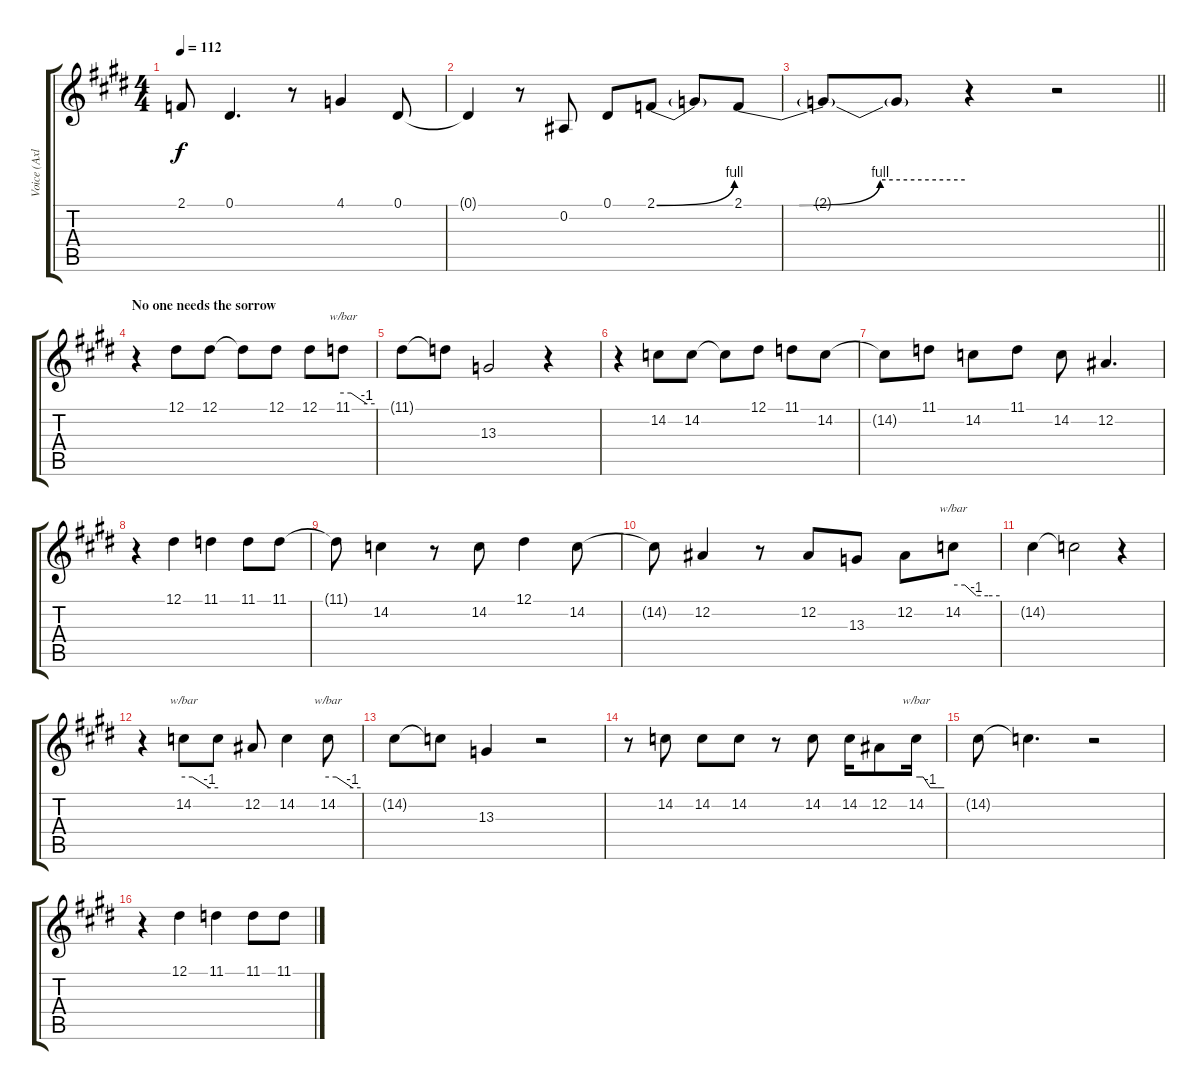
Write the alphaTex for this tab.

\track ("Voice (Axl)" "Voice (Axl") {instrument lead2sawtooth}
\staff {score tabs}
\tuning (Eb4 Bb3 Gb3 Db3 Ab2 Eb2) {hide}
\ts (4 4)
\tempo 112
\clef g2
\ks e
2.1{t}.8{dy f} 0.1.4{d} r.8 4.1.4 0.1.8 |
0.1{t}.4 r.8 0.2.8 0.1.8 2.1{be (bend 0 0 60 4)}.8 2.1{t}.8 2.1{be (custom 0 0 15 0 37 4 60 4)}.8 |
\barLineRight lightlight
2.1{t}.8 2.1{t}.8 r.4 r.2 |
\section ("" "No one needs the sorrow")
r.4 12.1.8 12.1.8 12.1{t}.8 12.1.8 12.1.8 11.1.8{tbe (custom default 0 0 15 0 45 -4 60 -4)} |
11.1{t}.8 11.1{t}.8 13.3.2 r.4 |
r.4 14.2.8 14.2.8 14.2{t}.8 12.1.8 11.1.8 14.2.8 |
14.2{t}.8 11.1.8 14.2.8 11.1.8 14.2.8 12.2.4{d} |
r.4 12.1.4 11.1.4 11.1.8 11.1.8 |
11.1{t}.8 14.2.4 r.8 14.2.8 12.1.4 14.2.8 |
14.2{t}.8 12.2.4 r.8 12.2.8 13.3.8 12.2.8 14.2.8{tbe (custom default 0 0 15 0 30 -4 45 -4 60 -4)} |
14.2{t}.4 14.2{t}.2 r.4 |
r.4 14.2.8{tbe (custom default 0 0 15 0 45 -4 60 -4)} 14.2{t}.8 12.2.8 14.2.4 14.2.8{tbe (custom default 0 0 15 0 45 -4 60 -4)} |
14.2{t}.8 14.2{t}.8 13.3.4 r.2 |
r.8 14.2.8 14.2.8 14.2.8 r.8 14.2.8 14.2.16 12.2.8 14.2.16{tbe (custom default 0 0 15 0 30 -4 45 -4 60 -4)} |
14.2{t}.8 14.2{t}.4{d} r.2 |
r.4 12.1.4 11.1.4 11.1.8 11.1.8
